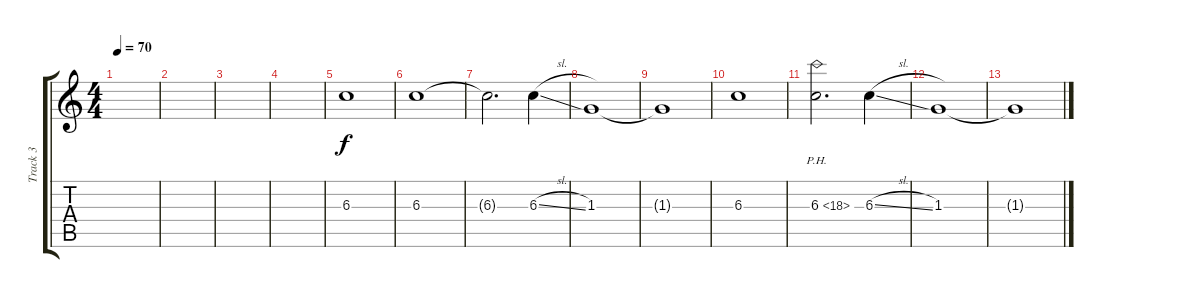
\track ("Track 3" "Track 3") {instrument distortionguitar}
\staff {score tabs}
\tuning (Eb4 Bb3 Gb3 Db3 Ab2 Eb2) {hide}
\ts (4 4)
\tempo 70
\clef g2
\ks c
|
|
|
|
6.3.1{volume 9} |
6.3.1 |
6.3{t}.2{d} 6.3{sl}.4 |
1.3.1 |
1.3{t}.1 |
6.3.1 |
6.3{ph 12}.2{d} 6.3{sl}.4 |
1.3.1 |
1.3{t}.1
